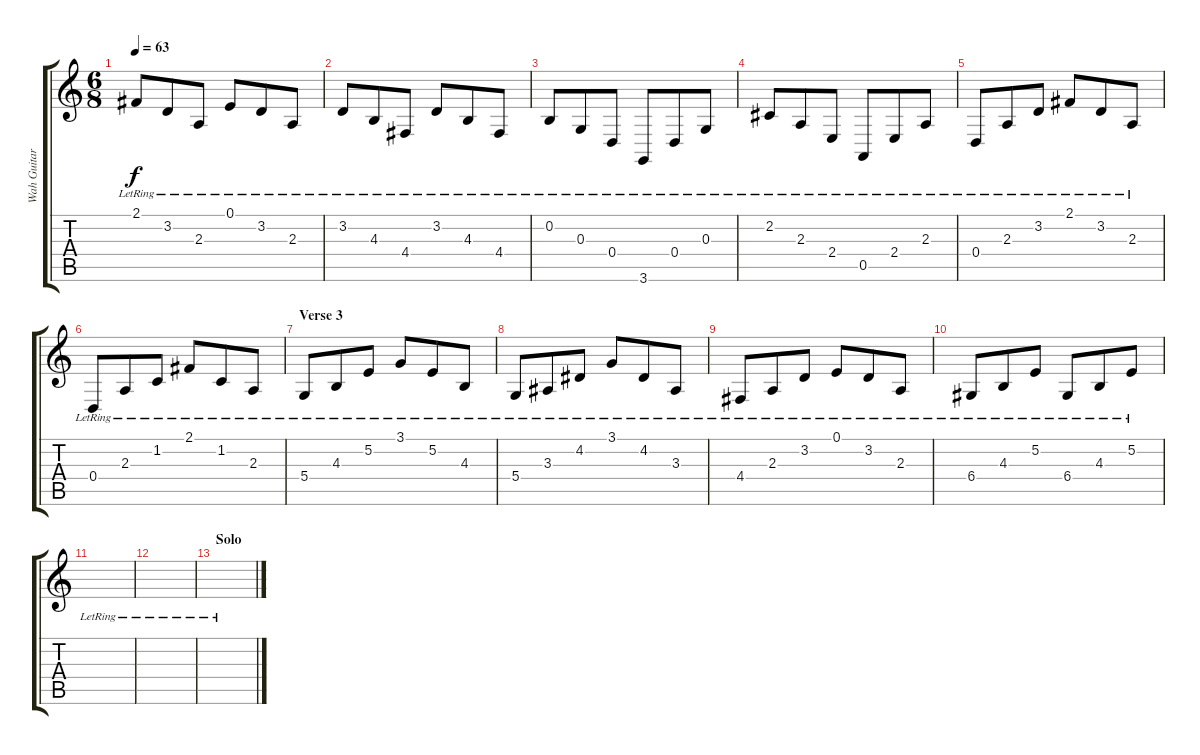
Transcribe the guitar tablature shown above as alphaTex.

\track ("Wah Guitar" "Wah Guitar") {instrument pad7halo}
\staff {score tabs}
\tuning (E4 B3 G3 D3 A2 E2) {hide}
\ts (6 8)
\tempo 63
\clef g2
\ks c
2.1{lr}.8{dy f} 3.2{lr}.8 2.3{lr}.8 0.1{lr}.8 3.2{lr}.8 2.3{lr}.8 |
3.2{lr}.8 4.3{lr}.8 4.4{lr}.8 3.2{lr}.8 4.3{lr}.8 4.4{lr}.8 |
0.2{lr}.8 0.3{lr}.8 0.4{lr}.8 3.6{lr}.8 0.4{lr}.8 0.3{lr}.8 |
2.2{lr}.8 2.3{lr}.8 2.4{lr}.8 0.5{lr}.8 2.4{lr}.8 2.3{lr}.8 |
0.4{lr}.8 2.3{lr}.8 3.2{lr}.8 2.1{lr}.8 3.2{lr}.8 2.3{lr}.8 |
0.4{lr}.8 2.3{lr}.8 1.2{lr}.8 2.1{lr}.8 1.2{lr}.8 2.3{lr}.8 |
\section ("" "Verse 3")
5.4{lr}.8 4.3{lr}.8 5.2{lr}.8 3.1{lr}.8 5.2{lr}.8 4.3{lr}.8 |
5.4{lr}.8 3.3{lr}.8 4.2{lr}.8 3.1{lr}.8 4.2{lr}.8 3.3{lr}.8 |
4.4{lr}.8 2.3{lr}.8 3.2{lr}.8 0.1{lr}.8 3.2{lr}.8 2.3{lr}.8 |
6.4{lr}.8 4.3{lr}.8 5.2{lr}.8 6.4{lr}.8 4.3{lr}.8 5.2{lr}.8 |
|
|
\section ("" "Solo")
